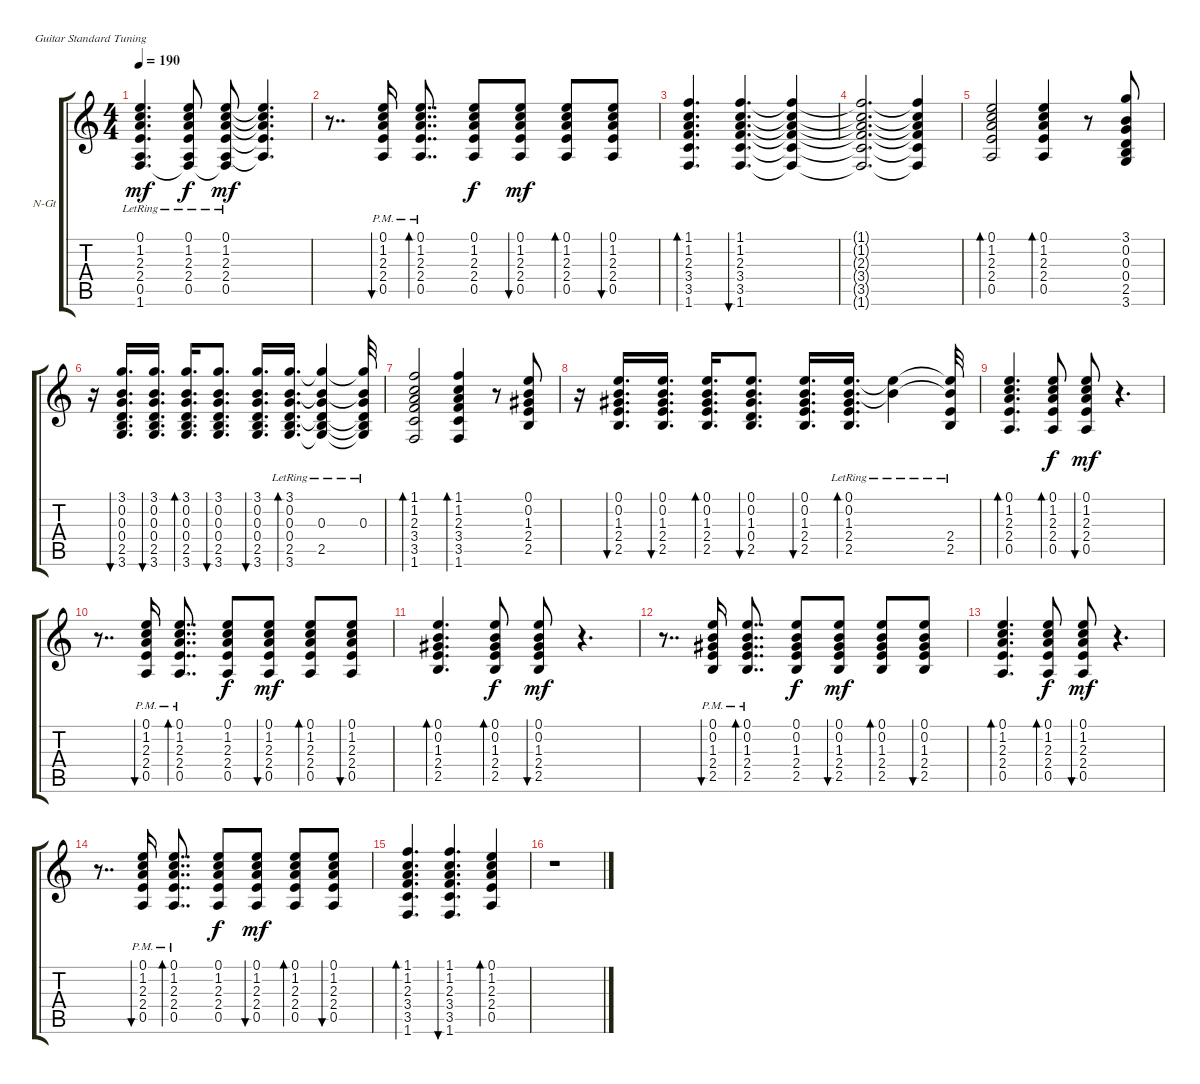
\defaultSystemsLayout 4
\bracketExtendMode groupsimilarinstruments
\firstSystemTrackNameOrientation horizontal
\otherSystemsTrackNameOrientation horizontal
\track ("Nylon Guitar" "N-Gt") {instrument acousticguitarnylon}
\staff {score tabs}
\tuning (E4 B3 G3 D3 A2 E2)
\ts (4 4)
\tempo 190
\clef g2
\ks c
(0.5 2.4 2.3 1.2 0.1 1.6{lr t}).4{d dy mf} (0.5 2.4 2.3 1.2 0.1 1.6{lr t}).8{dy f} (0.5 2.4 2.3 1.2 0.1 1.6{lr t}).8{dy mf} (0.1{t} 1.2{t} 2.3{t} 2.4{t} 0.5{t}).4{d} |
r.8{dd} (0.5{pm} 2.4{pm} 2.3{pm} 1.2{pm} 0.1{pm}).16{bu 42} (0.5{pm} 2.4{pm} 2.3{pm} 1.2{pm} 0.1{pm}).8{dd bd 41} (0.5 2.4 2.3 1.2 0.1).8{dy f} (0.5 2.4 2.3 1.2 0.1).8{bu 48 dy mf} (0.5 2.4 2.3 1.2 0.1).8{bd 47} (0.5 2.4 2.3 1.2 0.1).8{bu 46} |
(1.6 3.5 3.4 2.3 1.2 1.1).4{d bd 239} (1.6 3.5 3.4 2.3 1.2 1.1).4{d bu 115} (1.1{t} 1.2{t} 2.3{t} 3.4{t} 3.5{t} 1.6{t}).4 |
(1.1{t} 1.2{t} 2.3{t} 3.4{t} 3.5{t} 1.6{t}).2{d} (1.6{t} 3.5{t} 3.4{t} 2.3{t} 1.2{t} 1.1{t}).4 |
(0.5 2.4 2.3 1.2 0.1).2{bd 346} (0.5 2.4 2.3 1.2 0.1).4{bd 153} r.8 (3.6 2.5 0.4 0.3 0.2 3.1).8 |
r.16 (3.6 2.5 0.4 0.3 0.2 3.1).16{d bu 49} (3.6 2.5 0.4 0.3 0.2 3.1).16{d bu 49} (3.6 2.5 0.4 0.3 0.2 3.1).16{d bd 194} (3.6 2.5 0.4 0.3 0.2 3.1).8{d bu 49} (3.6 2.5 0.4 0.3 0.2 3.1).16{d bu 49} (3.6{lr} 2.5{lr} 0.4{lr} 0.3{lr} 0.2{lr} 3.1{lr}).16{d bd 194} (3.1{lr t} 0.2{lr t} 0.3{lr} 0.4{lr t} 2.5{lr} 3.6{lr t}).4 (3.1{lr t} 0.2{lr t} 0.3{lr} 0.4{lr t} 2.5{lr t} 3.6{lr t}).32 |
(3.5 3.4 2.3 1.2 1.1 1.6).2{bd 346} (3.5 3.4 2.3 1.2 1.1 1.6).4{bd 153} r.8 (2.5 2.4 1.3 0.2 0.1).8 |
r.16 (2.5 2.4 1.3 0.2 0.1).16{d bu 49} (2.5 2.4 1.3 0.2 0.1).16{d bu 49} (2.5 2.4 1.3 0.2 0.1).16{d bd 194} (2.5 0.4 1.3 0.2 0.1).8{d bu 49} (2.5 2.4 1.3 0.2 0.1).16{d bu 49} (2.5{lr} 2.4{lr} 1.3{lr} 0.2{lr} 0.1{lr}).16{d bd 194} (0.1{lr t} 0.2{lr t}).4 (0.1{lr t} 0.2{lr t} 2.4{lr} 2.5{lr}).32 |
(0.5 2.4 2.3 1.2 0.1).4{d bd 170} (0.5 2.4 2.3 1.2 0.1).8{bd 43 dy f} (0.5 2.4 2.3 1.2 0.1).8{bu 42 dy mf} r.4{d} |
r.8{dd} (0.5{pm} 2.4{pm} 2.3{pm} 1.2{pm} 0.1{pm}).16{bu 42} (0.5{pm} 2.4{pm} 2.3{pm} 1.2{pm} 0.1{pm}).8{dd bd 41} (0.5 2.4 2.3 1.2 0.1).8{dy f} (0.5 2.4 2.3 1.2 0.1).8{bu 48 dy mf} (0.5 2.4 2.3 1.2 0.1).8{bd 47} (0.5 2.4 2.3 1.2 0.1).8{bu 46} |
(2.5 2.4 1.3 0.2 0.1).4{d bd 115} (2.5 2.4 1.3 0.2 0.1).8{bd 43 dy f} (2.5 2.4 1.3 0.2 0.1).8{bu 42 dy mf} r.4{d} |
r.8{dd} (2.5{pm} 2.4{pm} 1.3{pm} 0.2{pm} 0.1{pm}).16{bu 42} (2.5{pm} 2.4{pm} 1.3{pm} 0.2{pm} 0.1{pm}).8{dd bd 41} (2.5 2.4 1.3 0.2 0.1).8{dy f} (2.5 2.4 1.3 0.2 0.1).8{bu 48 dy mf} (2.5 2.4 1.3 0.2 0.1).8{bd 47} (2.5 2.4 1.3 0.2 0.1).8{bu 46} |
(0.5 2.4 2.3 1.2 0.1).4{d bd 170} (0.5 2.4 2.3 1.2 0.1).8{bd 43 dy f} (0.5 2.4 2.3 1.2 0.1).8{bu 42 dy mf} r.4{d} |
r.8{dd} (0.5{pm} 2.4{pm} 2.3{pm} 1.2{pm} 0.1{pm}).16{bu 42} (0.5{pm} 2.4{pm} 2.3{pm} 1.2{pm} 0.1{pm}).8{dd bd 41} (0.5 2.4 2.3 1.2 0.1).8{dy f} (0.5 2.4 2.3 1.2 0.1).8{bu 48 dy mf} (0.5 2.4 2.3 1.2 0.1).8{bd 47} (0.5 2.4 2.3 1.2 0.1).8{bu 46} |
(1.6 3.5 3.4 2.3 1.2 1.1).4{d bd 239} (1.6 3.5 3.4 2.3 1.2 1.1).4{d bu 115} (0.5 2.4 2.3 1.2 0.1).4{bd 153} |
r.1
